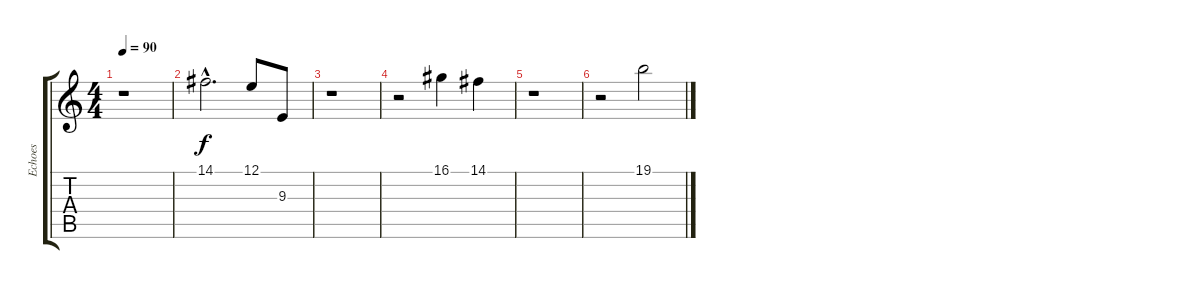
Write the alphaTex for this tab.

\track ("Echoes" "Echoes") {instrument fx7echoes}
\staff {score tabs}
\tuning (E4 B3 G3 D3 A2 E2) {hide}
\ts (4 4)
\tempo 90
\clef g2
\ks c
r.1{dy f} |
14.1{hac}.2{d volume 6} 12.1.8 9.3.8 |
r.1 |
r.2 16.1.4 14.1.4 |
r.1 |
r.2 19.1.2
